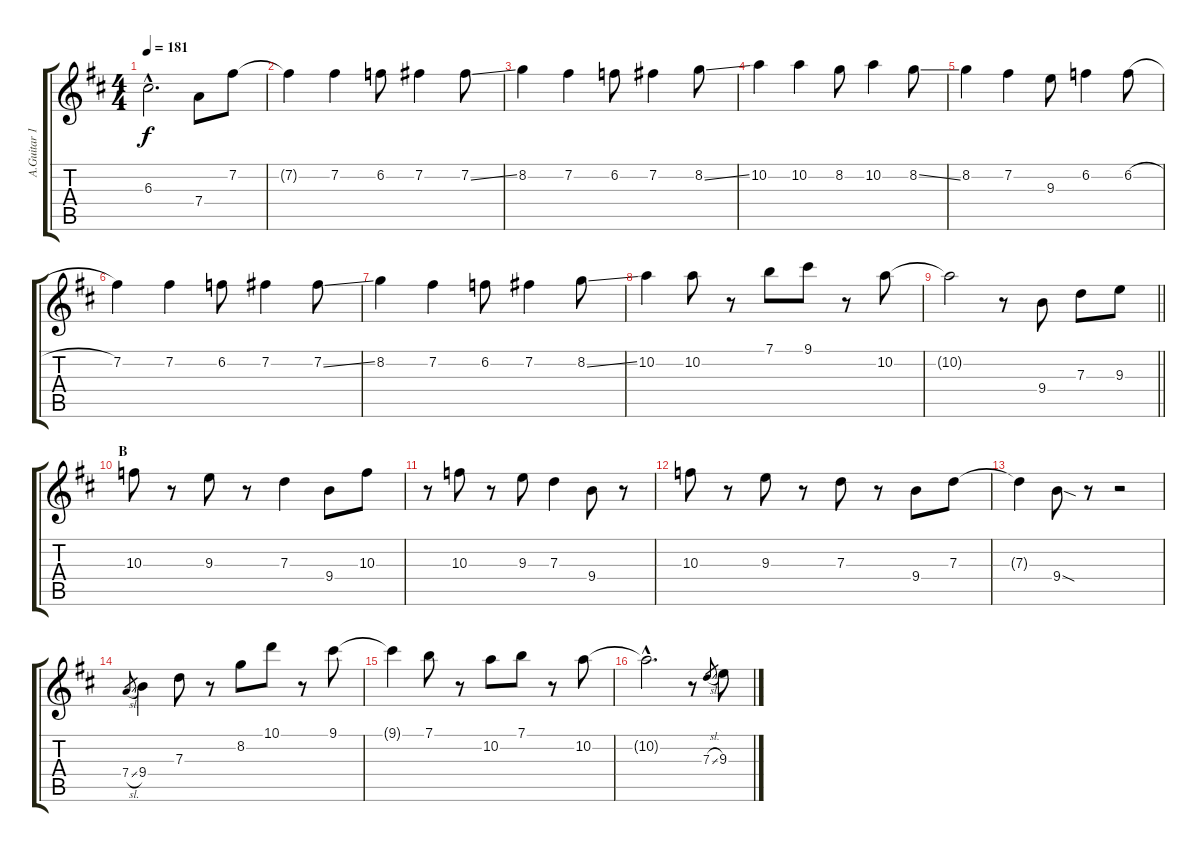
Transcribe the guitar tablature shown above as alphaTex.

\track ("A.Guitar 1" "A.Guitar 1") {instrument acousticguitarnylon}
\staff {score tabs}
\tuning (E4 B3 G3 D3 A2 E2) {hide}
\ts (4 4)
\tempo 181
\clef g2
\ks d
6.3{hac}.2{d dy f} 7.4.8 7.2.8 |
7.2{t}.4 7.2.4 6.2.8 7.2.4 7.2{ss}.8 |
8.2.4 7.2.4 6.2.8 7.2.4 8.2{ss}.8 |
10.2.4 10.2.4 8.2.8 10.2.4 8.2{ss}.8 |
8.2.4 7.2.4 9.3.8 6.2.4 6.2{h}.8 |
7.2.4 7.2.4 6.2.8 7.2.4 7.2{ss}.8 |
8.2.4 7.2.4 6.2.8 7.2.4 8.2{ss}.8 |
10.2.4 10.2.8 r.8 7.1.8 9.1.8 r.8 10.2.8 |
\barLineRight lightlight
10.2{t}.2 r.8 9.4.8{volume 16} 7.3.8 9.3.8 |
\section ("" "B")
10.3.8 r.8 9.3.8 r.8 7.3.4 9.4.8 10.3.8 |
r.8 10.3.8 r.8 9.3.8 7.3.4 9.4.8 r.8 |
10.3.8 r.8 9.3.8 r.8 7.3.8 r.8 9.4.8 7.3.8 |
7.3{t}.4 9.4{sod}.8 r.8 r.2 |
7.4{sl}.8{gr} 9.4.4 7.3.8 r.8 8.2.8 10.1.8 r.8 9.1.8 |
9.1{t}.4 7.1.8 r.8 10.2.8 7.1.8 r.8 10.2.8 |
10.2{hac t}.2{d} r.8 7.3{sl}.8{gr} 9.3.8
